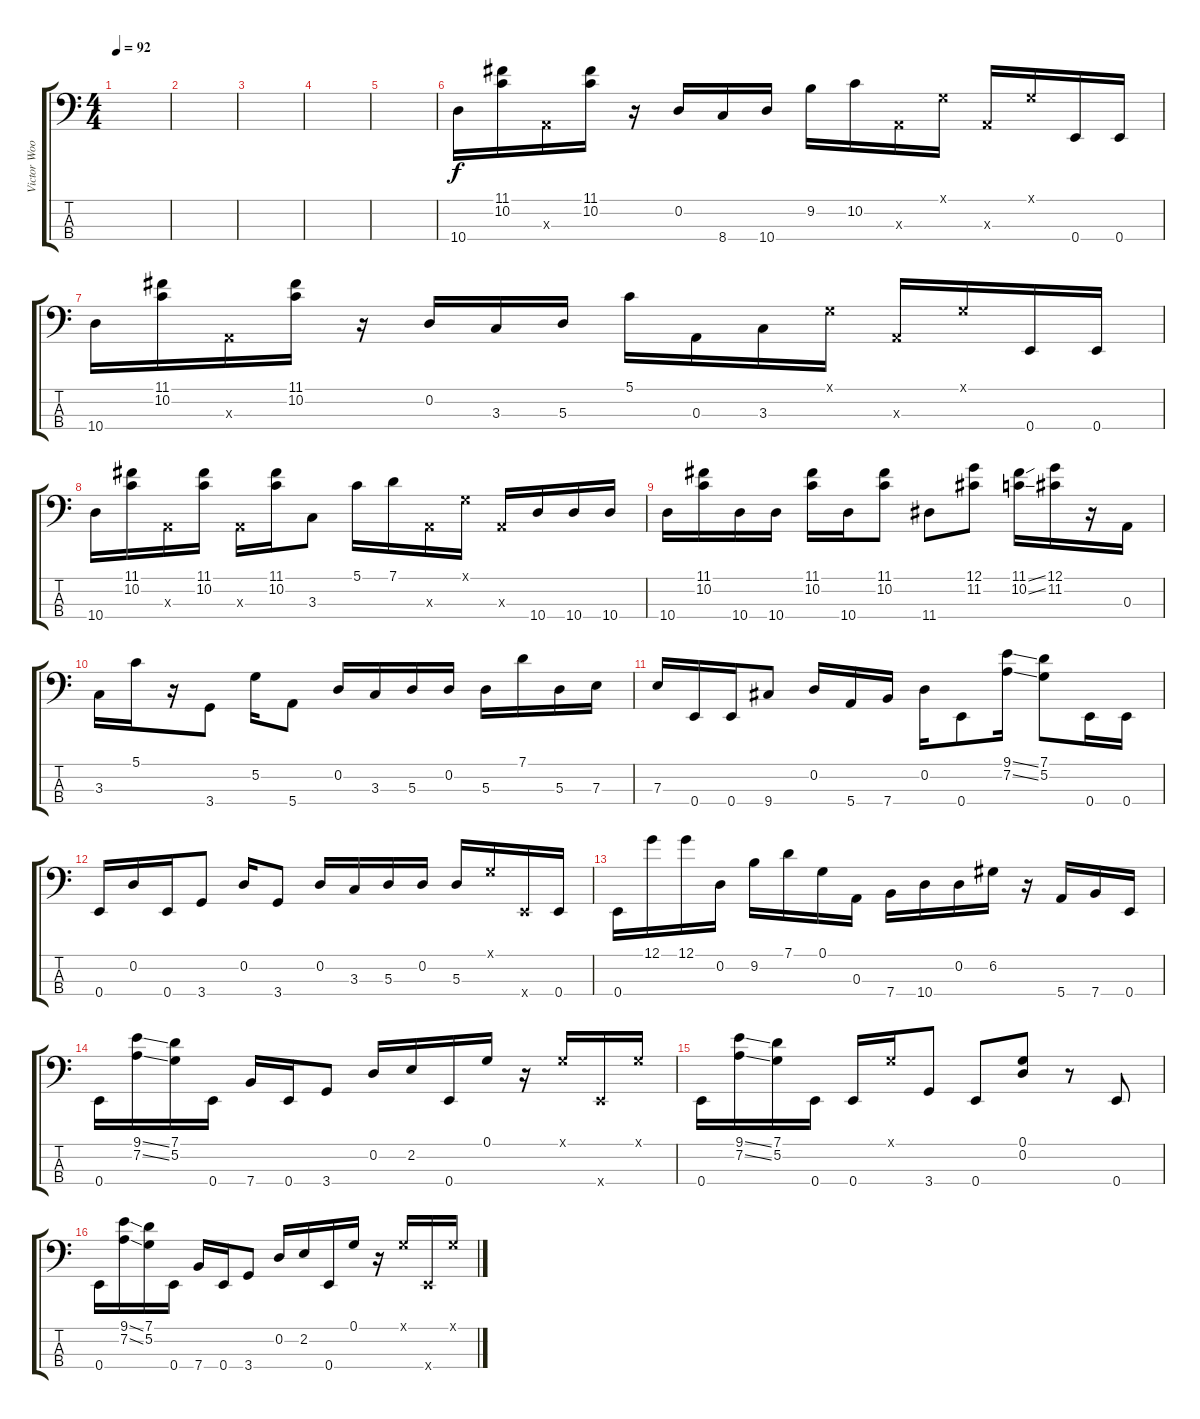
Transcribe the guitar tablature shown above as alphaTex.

\track ("Victor Wooten" "Victor Woo") {instrument slapbass1}
\staff {score tabs}
\tuning (G2 D2 A1 E1) {hide}
\ts (4 4)
\tempo 92
\clef f4
\ks c
|
|
|
|
|
10.4.16 (11.1 10.2).16 0.3{x}.16 (11.1 10.2).16 r.16 0.2.16 8.4.16 10.4.16 9.2.16 10.2.16 0.3{x}.16 0.1{x}.16 0.3{x}.16 0.1{x}.16 0.4.16 0.4.16 |
10.4.16 (11.1 10.2).16 0.3{x}.16 (11.1 10.2).16 r.16 0.2.16 3.3.16 5.3.16 5.1.16 0.3.16 3.3.16 0.1{x}.16 0.3{x}.16 0.1{x}.16 0.4.16 0.4.16 |
10.4.16 (11.1 10.2).16 0.3{x}.16 (11.1 10.2).16 0.3{x}.16 (11.1 10.2).16 3.3.8 5.1.16 7.1.16 0.3{x}.16 0.1{x}.16 0.3{x}.16 10.4.16 10.4.16 10.4.16 |
10.4.16 (11.1 10.2).16 10.4.16 10.4.16 (11.1 10.2).16 10.4.16 (11.1 10.2).8 11.4.8 (12.1 11.2).8 (11.1{ss} 10.2{ss}).16 (12.1 11.2).16 r.16 0.3.16 |
3.3.16 5.1.16 r.16 3.4.8 5.2.16 5.4.8 0.2.16 3.3.16 5.3.16 0.2.16 5.3.16 7.1.16 5.3.16 7.3.16 |
7.3.16 0.4.16 0.4.16 9.4.8 0.2.16 5.4.16 7.4.16 0.2.16 0.4.8 (9.1{ss} 7.2{ss}).16 (7.1 5.2).8 0.4.16 0.4.16 |
0.4.16 0.2.16 0.4.16 3.4.8 0.2.16 3.4.8 0.2.16 3.3.16 5.3.16 0.2.16 5.3.16 0.1{x}.16 0.4{x}.16 0.4.16 |
0.4.16 12.1.16 12.1.16 0.2.16 9.2.16 7.1.16 0.1.16 0.3.16 7.4.16 10.4.16 0.2.16 6.2.16 r.16 5.4.16 7.4.16 0.4.16 |
0.4.16 (9.1{ss} 7.2{ss}).16 (7.1 5.2).16 0.4.16 7.4.16 0.4.16 3.4.8 0.2.16 2.2.16 0.4.16 0.1.16 r.16 0.1{x}.16 0.4{x}.16 0.1{x}.16 |
0.4.16 (9.1{ss} 7.2{ss}).16 (7.1 5.2).16 0.4.16 0.4.16 0.1{x}.16 3.4.8 0.4.8 (0.1 0.2).8 r.8 0.4.8 |
0.4.16 (9.1{ss} 7.2{ss}).16 (7.1 5.2).16 0.4.16 7.4.16 0.4.16 3.4.8 0.2.16 2.2.16 0.4.16 0.1.16 r.16 0.1{x}.16 0.4{x}.16 0.1{x}.16
